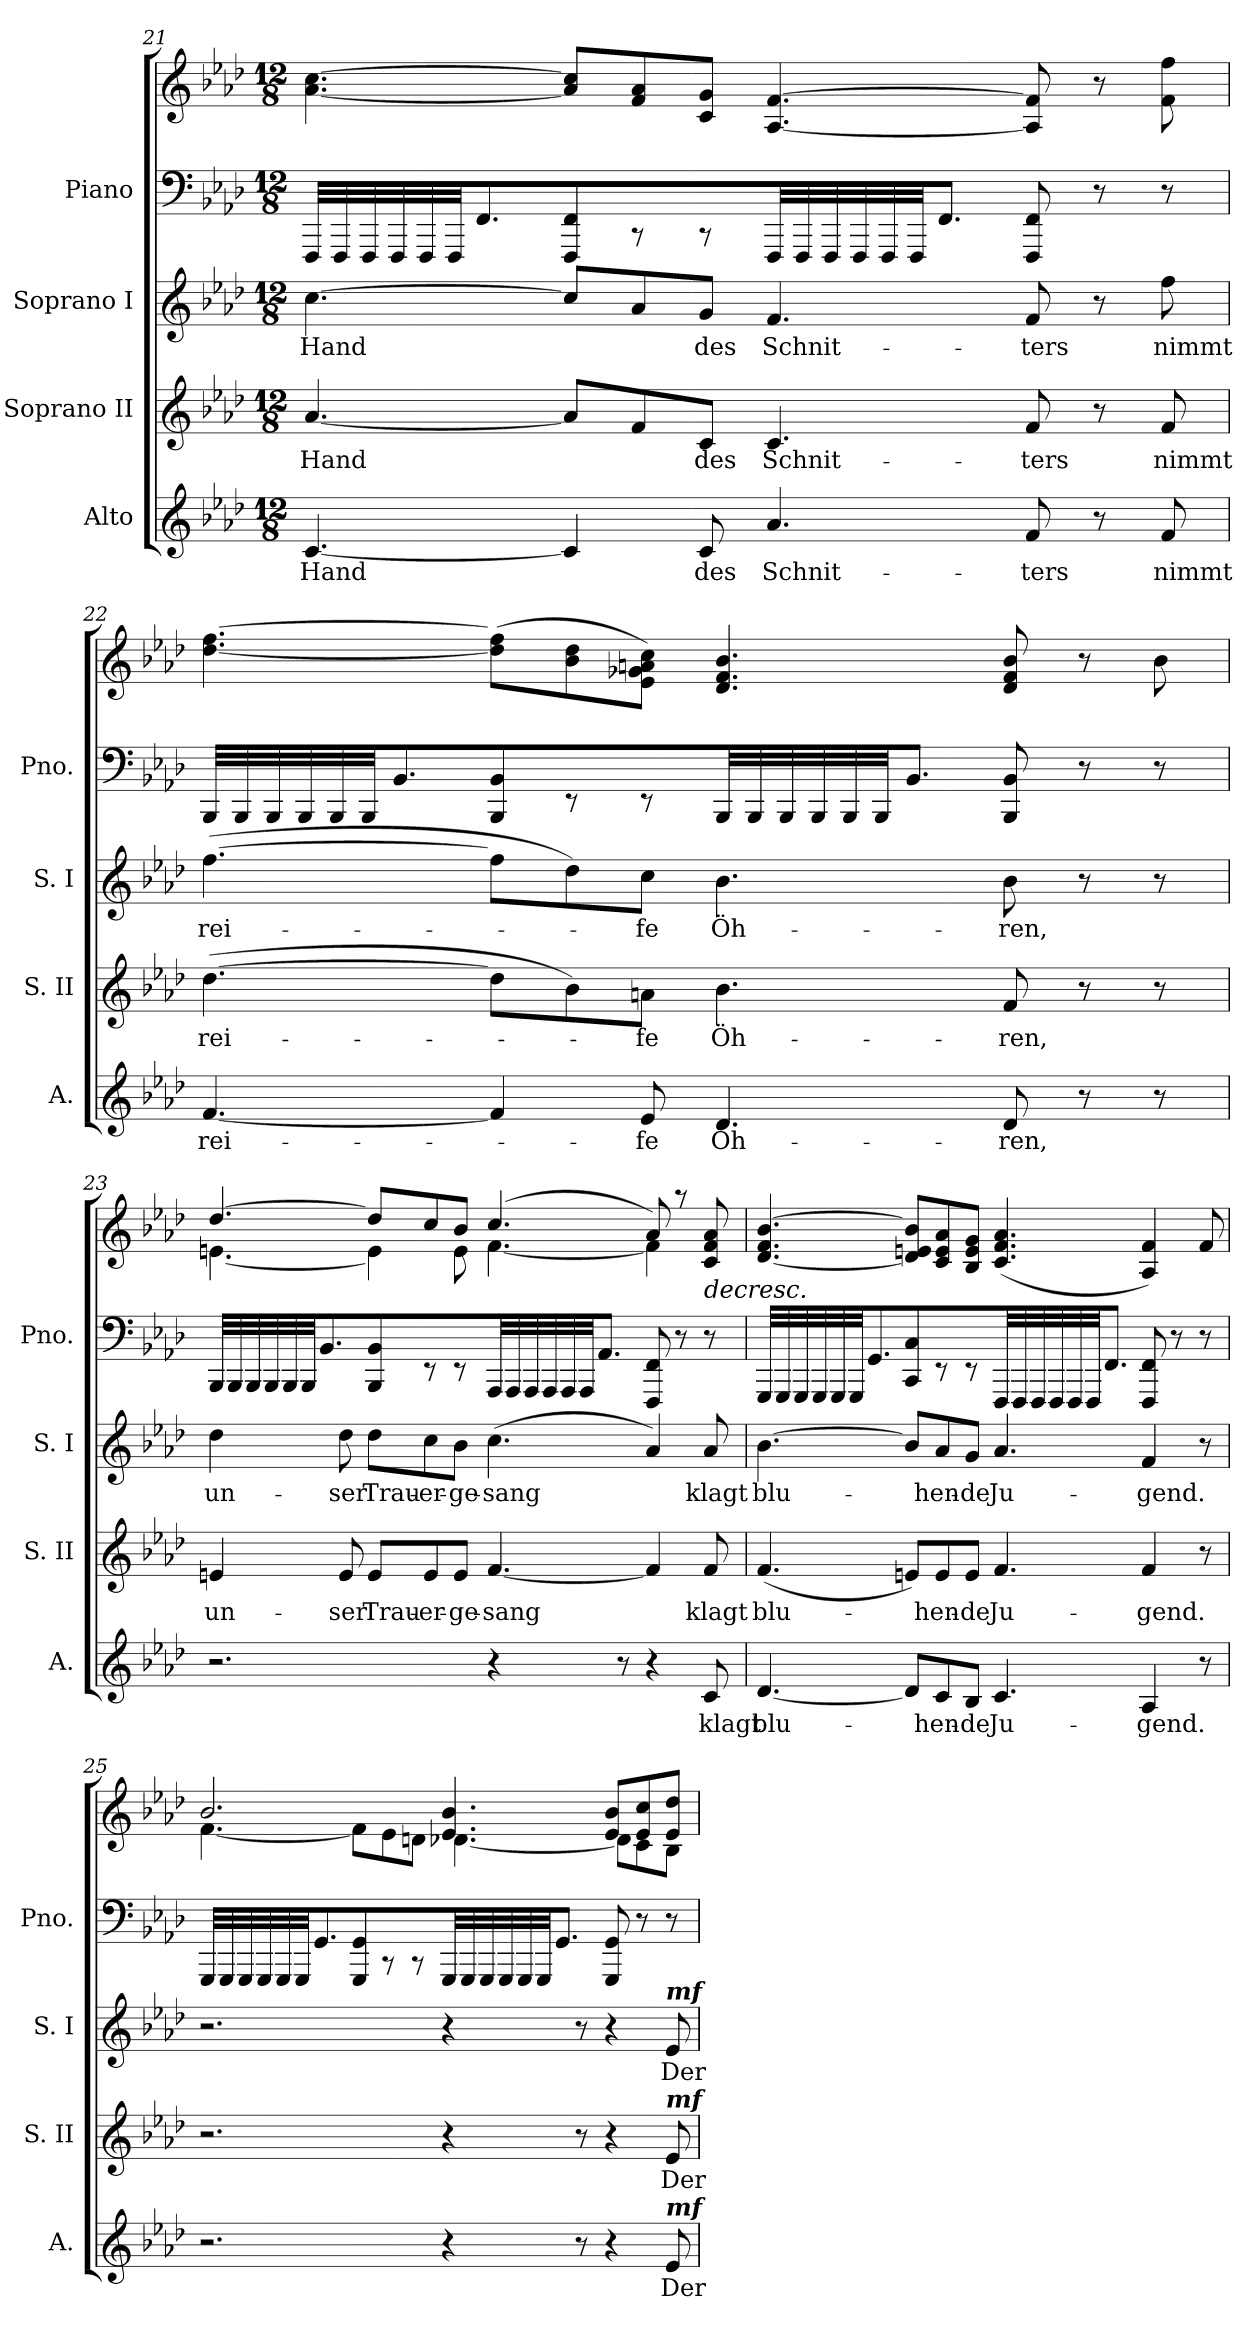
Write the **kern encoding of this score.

**kern	**text	**kern	**text	**kern	**text	**kern	**kern
*part4	*part4	*part3	*part3	*part2	*part2	*part1	*part1
*staff5	*staff5	*staff4	*staff4	*staff3	*staff3	*staff2	*staff1
*I"Alto	*	*I"Soprano II	*	*I"Soprano I	*	*I"Piano	*
*I'A.	*	*I'S. II	*	*I'S. I	*	*I'Pno.	*
*clefG2	*	*clefG2	*	*clefG2	*	*clefF4	*clefG2
*k[b-e-a-d-]	*	*k[b-e-a-d-]	*	*k[b-e-a-d-]	*	*k[b-e-a-d-]	*k[b-e-a-d-]
*A-:	*	*A-:	*	*A-:	*	*A-:	*A-:
*M12/8	*	*M12/8	*	*M12/8	*	*M12/8	*M12/8
=21	=21	=21	=21	=21	=21	=21	=21
!	!LO:LY:b	!	!LO:LY:b	!	!LO:LY:b	!	!
*	*	*	*	*	*	*tremolo	*
[<4.c/	Hand	[<4.a-/	Hand	[>4.cc\	Hand	32FFF/LLL	[<4.a-\ [>4.cc\
.	.	.	.	.	.	32FFF/	.
.	.	.	.	.	.	32FFF/	.
.	.	.	.	.	.	32FFF/	.
.	.	.	.	.	.	32FFF/	.
.	.	.	.	.	.	32FFF/JJJ	.
*	*	*	*	*	*	*Xtremolo	*
.	.	.	.	.	.	8.FF/J	.
4c/]	.	8a-/L]	.	8cc/L]	.	8FFF/ 8FF/	8a-]/ 8cc]/L
.	.	8f/	.	8a-/	.	8r	8f/ 8a-/
!	!LO:LY:b	!	!LO:LY:b	!	!LO:LY:b	!	!
8c/	des	8c/J	des	8g/J	des	8r	8c/ 8g/J
!	!LO:LY:b	!	!LO:LY:b	!	!LO:LY:b	!	!
*	*	*	*	*	*	*tremolo	*
4.a-/	Schnit-	4.c/	Schnit-	4.f/	Schnit-	32FFF/LLL	[<4.A-/ [>4.f/
.	.	.	.	.	.	32FFF/	.
.	.	.	.	.	.	32FFF/	.
.	.	.	.	.	.	32FFF/	.
.	.	.	.	.	.	32FFF/	.
.	.	.	.	.	.	32FFF/JJJ	.
*	*	*	*	*	*	*Xtremolo	*
.	.	.	.	.	.	8.FF/J	.
!	!LO:LY:b	!	!LO:LY:b	!	!LO:LY:b	!	!
8f/	-ters	8f/	-ters	8f/	-ters	8FFF/ 8FF/	8A-/] 8f/]
8r	.	8r	.	8r	.	8r	8r
!	!LO:LY:b	!	!LO:LY:b	!	!LO:LY:b	!	!
8f/	nimmt	8f/	nimmt	8ff\	nimmt	8r	8f\ 8ff\
!!LO:PB:g=z
=22	=22	=22	=22	=22	=22	=22	=22
!	!LO:LY:b	!	!LO:LY:b	!	!LO:LY:b	!	!
*	*	*	*	*	*	*tremolo	*
[<4.f/	rei-	(>[>4.dd-\	rei-	(>[>4.ff\	rei-	32BBB-/LLL	[<4.dd-\ [>4.ff\
.	.	.	.	.	.	32BBB-/	.
.	.	.	.	.	.	32BBB-/	.
.	.	.	.	.	.	32BBB-/	.
.	.	.	.	.	.	32BBB-/	.
.	.	.	.	.	.	32BBB-/JJJ	.
*	*	*	*	*	*	*Xtremolo	*
.	.	.	.	.	.	8.BB-/J	.
4f/]	.	8dd-\L]	.	8ff\L]	.	8BBB-/ 8BB-/	(>8dd-]\ 8ff]\L
.	.	8b-\)	.	8dd-\)	.	8r	8b-\ 8dd-\
!	!LO:LY:b	!	!LO:LY:b	!	!LO:LY:b	!	!
8e-/	-fe	8an\J	-fe	8cc\J	-fe	8r	8e-\ 8g-X\ 8an\ 8cc\J)
!	!LO:LY:b	!	!LO:LY:b	!	!LO:LY:b	!	!
*	*	*	*	*	*	*tremolo	*
4.d-/	Öh-	4.b-\	Öh-	4.b-\	Öh-	32BBB-/LLL	4.d-/ 4.f/ 4.b-/
.	.	.	.	.	.	32BBB-/	.
.	.	.	.	.	.	32BBB-/	.
.	.	.	.	.	.	32BBB-/	.
.	.	.	.	.	.	32BBB-/	.
.	.	.	.	.	.	32BBB-/JJJ	.
*	*	*	*	*	*	*Xtremolo	*
.	.	.	.	.	.	8.BB-/J	.
!	!LO:LY:b	!	!LO:LY:b	!	!LO:LY:b	!	!
8d-/	-ren,	8f/	-ren,	8b-\	-ren,	8BBB-/ 8BB-/	8d-/ 8f/ 8b-/
8r	.	8r	.	8r	.	8r	8r
8r	.	8r	.	8r	.	8r	8b-\
=23	=23	=23	=23	=23	=23	=23	=23
!	!	!	!LO:LY:b	!	!LO:LY:b	!	!
*	*	*	*	*	*	*	*^
*	*	*	*	*	*	*tremolo	*	*
2.r	.	4en/	un-	4dd-\	un-	32BBB-/LLL	[>4.dd-/	[<4.en\
.	.	.	.	.	.	32BBB-/	.	.
.	.	.	.	.	.	32BBB-/	.	.
.	.	.	.	.	.	32BBB-/	.	.
.	.	.	.	.	.	32BBB-/	.	.
.	.	.	.	.	.	32BBB-/JJJ	.	.
*	*	*	*	*	*	*Xtremolo	*	*
.	.	.	.	.	.	8.BB-/J	.	.
!	!	!	!LO:LY:b	!	!LO:LY:b	!	!	!
.	.	8e/	-ser	8dd-\	-ser	.	.	.
!	!	!	!LO:LY:b	!	!LO:LY:b	!	!	!
.	.	8e/L	Trau-	8dd-\L	Trau-	8BBB-/ 8BB-/	8dd-/L]	4e\]
!	!	!	!LO:LY:b	!	!LO:LY:b	!	!	!
.	.	8e/	-er-	8cc\	-er-	8r	8cc/	.
!	!	!	!LO:LY:b	!	!LO:LY:b	!	!	!
.	.	8e/J	-ge-	8b-\J	-ge-	8r	8b-/J	8e\
!	!	!	!LO:LY:b	!	!LO:LY:b	!	!	!
*	*	*	*	*	*	*tremolo	*	*
4r	.	[<4.f/	-sang	(>4.cc\	-sang	32AAA-/LLL	(4.cc/	[<4.f\
.	.	.	.	.	.	32AAA-/	.	.
.	.	.	.	.	.	32AAA-/	.	.
.	.	.	.	.	.	32AAA-/	.	.
.	.	.	.	.	.	32AAA-/	.	.
.	.	.	.	.	.	32AAA-/JJJ	.	.
*	*	*	*	*	*	*Xtremolo	*	*
.	.	.	.	.	.	8.AA-/J	.	.
8r	.	.	.	.	.	.	.	.
4r	.	4f/]	.	4a-/)	.	8FFF/ 8FF/	8a-/)	4f\]
.	.	.	.	.	.	8r	8raa	.
!	!	!	!	!	!	!LO:TX:a:i:t=decresc.	!	!
!	!LO:LY:b	!	!LO:LY:b	!	!LO:LY:b	!	!	!
8c/	klagt	8f/	klagt	8a-/	klagt	8r	8c/ 8f/ 8a-/	8ryy
=24	=24	=24	=24	=24	=24	=24	=24	=24
!	!LO:LY:b	!	!LO:LY:b	!	!LO:LY:b	!	!	!
*	*	*	*	*	*	*	*v	*v
*	*	*	*	*	*	*tremolo	*
[<4.d-/	blu-	(<4.f/	blu-	[>4.b-\	blu-	32GGG/LLL	[<4.d-/ 4.f/ [>4.b-/
.	.	.	.	.	.	32GGG/	.
.	.	.	.	.	.	32GGG/	.
.	.	.	.	.	.	32GGG/	.
.	.	.	.	.	.	32GGG/	.
.	.	.	.	.	.	32GGG/JJJ	.
*	*	*	*	*	*	*Xtremolo	*
.	.	.	.	.	.	8.GG/J	.
8d-/L]	.	8en/L)	.	8b-/L]	.	8CC/ 8C/	8d-]/ 8en/ 8b-]/L
!	!LO:LY:b	!	!LO:LY:b	!	!LO:LY:b	!	!
8c/	-hen-	8e/	-hen-	8a-/	-hen-	8r	8c/ 8e/ 8a-/
!	!LO:LY:b	!	!LO:LY:b	!	!LO:LY:b	!	!
8B-/J	-de	8e/J	-de	8g/J	-de	8r	8B-/ 8e/ 8g/J
!	!LO:LY:b	!	!LO:LY:b	!	!LO:LY:b	!	!
*	*	*	*	*	*	*tremolo	*
4.c/	Ju-	4.f/	Ju-	4.a-/	Ju-	32FFF/LLL	(<4.c/ 4.f/ 4.a-/
.	.	.	.	.	.	32FFF/	.
.	.	.	.	.	.	32FFF/	.
.	.	.	.	.	.	32FFF/	.
.	.	.	.	.	.	32FFF/	.
.	.	.	.	.	.	32FFF/JJJ	.
*	*	*	*	*	*	*Xtremolo	*
.	.	.	.	.	.	8.FF/J	.
!	!LO:LY:b	!	!LO:LY:b	!	!LO:LY:b	!	!
4A-/	-gend.	4f/	-gend.	4f/	-gend.	8FFF/ 8FF/	4A-/ 4f/)
.	.	.	.	.	.	8r	.
8r	.	8r	.	8r	.	8r	8f/
!!LO:LB:g=z
=25	=25	=25	=25	=25	=25	=25	=25
*	*	*	*	*	*	*	*^
*	*	*	*	*	*	*tremolo	*	*
2.r	.	2.r	.	2.r	.	32GGG/LLL	2.b-/	[<4.f\
.	.	.	.	.	.	32GGG/	.	.
.	.	.	.	.	.	32GGG/	.	.
.	.	.	.	.	.	32GGG/	.	.
.	.	.	.	.	.	32GGG/	.	.
.	.	.	.	.	.	32GGG/JJJ	.	.
*	*	*	*	*	*	*Xtremolo	*	*
.	.	.	.	.	.	8.GG/J	.	.
.	.	.	.	.	.	8GGG/ 8GG/	.	8f\L]
.	.	.	.	.	.	8r	.	8e-\
.	.	.	.	.	.	8r	.	8dn\J
*	*	*	*	*	*	*tremolo	*	*
4r	.	4r	.	4r	.	32GGG/LLL	4.e-/ 4.b-/	[<4.d-X\
.	.	.	.	.	.	32GGG/	.	.
.	.	.	.	.	.	32GGG/	.	.
.	.	.	.	.	.	32GGG/	.	.
.	.	.	.	.	.	32GGG/	.	.
.	.	.	.	.	.	32GGG/JJJ	.	.
*	*	*	*	*	*	*Xtremolo	*	*
.	.	.	.	.	.	8.GG/J	.	.
8r	.	8r	.	8r	.	.	.	.
4r	.	4r	.	4r	.	8GGG/ 8GG/	8e-/ 8b-/L	8d-\L]
.	.	.	.	.	.	8r	8e-/ 8cc/	8c\
!	!	!	!	!LO:TX:a:Bi:t=mf	!	!	!	!
!	!	!LO:TX:a:Bi:t=mf	!	!	!	!	!	!
!LO:TX:a:Bi:t=mf	!	!	!	!	!	!	!	!
!	!LO:LY:b	!	!LO:LY:b	!	!LO:LY:b	!	!	!
8e-/	Der	8e-/	Der	8e-/	Der	8r	8e-/ 8dd-/J	8B-\J
*	*	*	*	*	*	*	*v	*v
=	=	=	=	=	=	=	=
*-	*-	*-	*-	*-	*-	*-	*-
